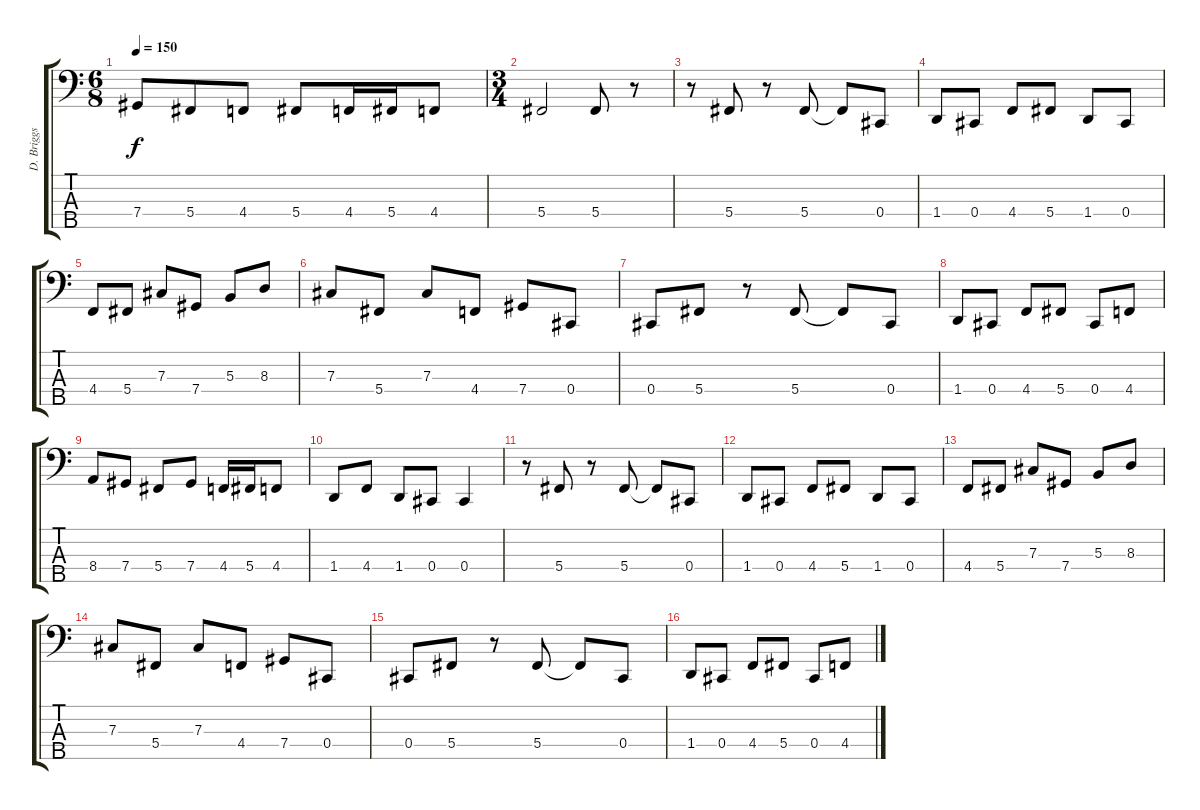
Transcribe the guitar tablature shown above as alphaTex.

\track ("D. Briggs Bass" "D. Briggs ") {instrument electricbassfinger}
\staff {score tabs}
\tuning (E2 B1 Gb1 Db1 Ab0) {hide}
\ts (6 8)
\tempo 150
\clef f4
\ks c
7.4.8{dy f} 5.4.8 4.4.8 5.4.8 4.4.16 5.4.16 4.4.8 |
\ts (3 4)
5.4.2 5.4.8 r.8 |
r.8 5.4.8 r.8 5.4.8 5.4{t}.8 0.4.8 |
1.4.8 0.4.8 4.4.8 5.4.8 1.4.8 0.4.8 |
4.4.8 5.4.8 7.3.8 7.4.8 5.3.8 8.3.8 |
7.3.8 5.4.8 7.3.8 4.4.8 7.4.8 0.4.8 |
0.4.8 5.4.8 r.8 5.4.8 5.4{t}.8 0.4.8 |
1.4.8 0.4.8 4.4.8 5.4.8 0.4.8 4.4.8 |
8.4.8 7.4.8 5.4.8 7.4.8 4.4.16 5.4.16 4.4.8 |
1.4.8 4.4.8 1.4.8 0.4.8 0.4.4 |
r.8 5.4.8 r.8 5.4.8 5.4{t}.8 0.4.8 |
1.4.8 0.4.8 4.4.8 5.4.8 1.4.8 0.4.8 |
4.4.8 5.4.8 7.3.8 7.4.8 5.3.8 8.3.8 |
7.3.8 5.4.8 7.3.8 4.4.8 7.4.8 0.4.8 |
0.4.8 5.4.8 r.8 5.4.8 5.4{t}.8 0.4.8 |
1.4.8 0.4.8 4.4.8 5.4.8 0.4.8 4.4.8
